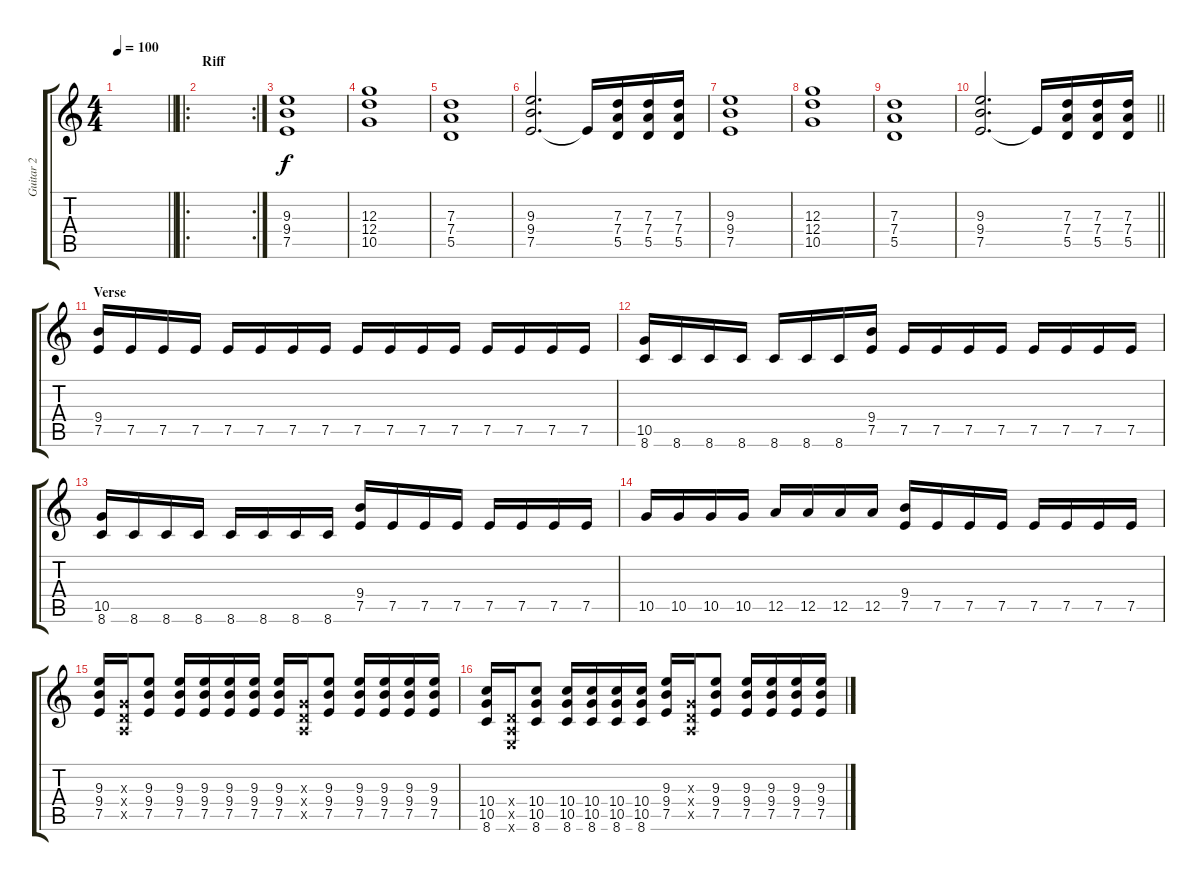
\track ("Guitar 2" "Guitar 2") {instrument distortionguitar}
\staff {score tabs}
\tuning (E4 B3 G3 D3 A2 E2) {hide}
\ts (4 4)
\tempo 100
\clef g2
\barLineRight lightlight
\ks c
|
\ro
\rc 2
\section ("" "Riff")
|
(9.3 9.4 7.5).1 |
(12.3 12.4 10.5).1 |
(7.3 7.4 5.5).1 |
(9.3 9.4 7.5).2{d} 7.5{t}.16 (7.3 7.4 5.5).16 (7.3 7.4 5.5).16 (7.3 7.4 5.5).16 |
(9.3 9.4 7.5).1 |
(12.3 12.4 10.5).1 |
(7.3 7.4 5.5).1 |
\barLineRight lightlight
(9.3 9.4 7.5).2{d} 7.5{t}.16 (7.3 7.4 5.5).16 (7.3 7.4 5.5).16 (7.3 7.4 5.5).16 |
\section ("" "Verse")
(9.4 7.5).16 7.5.16 7.5.16 7.5.16 7.5.16 7.5.16 7.5.16 7.5.16 7.5.16 7.5.16 7.5.16 7.5.16 7.5.16 7.5.16 7.5.16 7.5.16 |
(10.5 8.6).16 8.6.16 8.6.16 8.6.16 8.6.16 8.6.16 8.6.16 (9.4 7.5).16 7.5.16 7.5.16 7.5.16 7.5.16 7.5.16 7.5.16 7.5.16 7.5.16 |
(10.5 8.6).16 8.6.16 8.6.16 8.6.16 8.6.16 8.6.16 8.6.16 8.6.16 (9.4 7.5).16 7.5.16 7.5.16 7.5.16 7.5.16 7.5.16 7.5.16 7.5.16 |
10.5.16 10.5.16 10.5.16 10.5.16 12.5.16 12.5.16 12.5.16 12.5.16 (9.4 7.5).16 7.5.16 7.5.16 7.5.16 7.5.16 7.5.16 7.5.16 7.5.16 |
(9.3 9.4 7.5).16 (0.3{x} 0.4{x} 0.5{x}).16 (9.3 9.4 7.5).8 (9.3 9.4 7.5).16 (9.3 9.4 7.5).16 (9.3 9.4 7.5).16 (9.3 9.4 7.5).16 (9.3 9.4 7.5).16 (0.3{x} 0.4{x} 0.5{x}).16 (9.3 9.4 7.5).8 (9.3 9.4 7.5).16 (9.3 9.4 7.5).16 (9.3 9.4 7.5).16 (9.3 9.4 7.5).16 |
(10.4 10.5 8.6).16 (0.4{x} 0.5{x} 0.6{x}).16 (10.4 10.5 8.6).8 (10.4 10.5 8.6).16 (10.4 10.5 8.6).16 (10.4 10.5 8.6).16 (10.4 10.5 8.6).16 (9.3 9.4 7.5).16 (0.3{x} 0.4{x} 0.5{x}).16 (9.3 9.4 7.5).8 (9.3 9.4 7.5).16 (9.3 9.4 7.5).16 (9.3 9.4 7.5).16 (9.3 9.4 7.5).16
